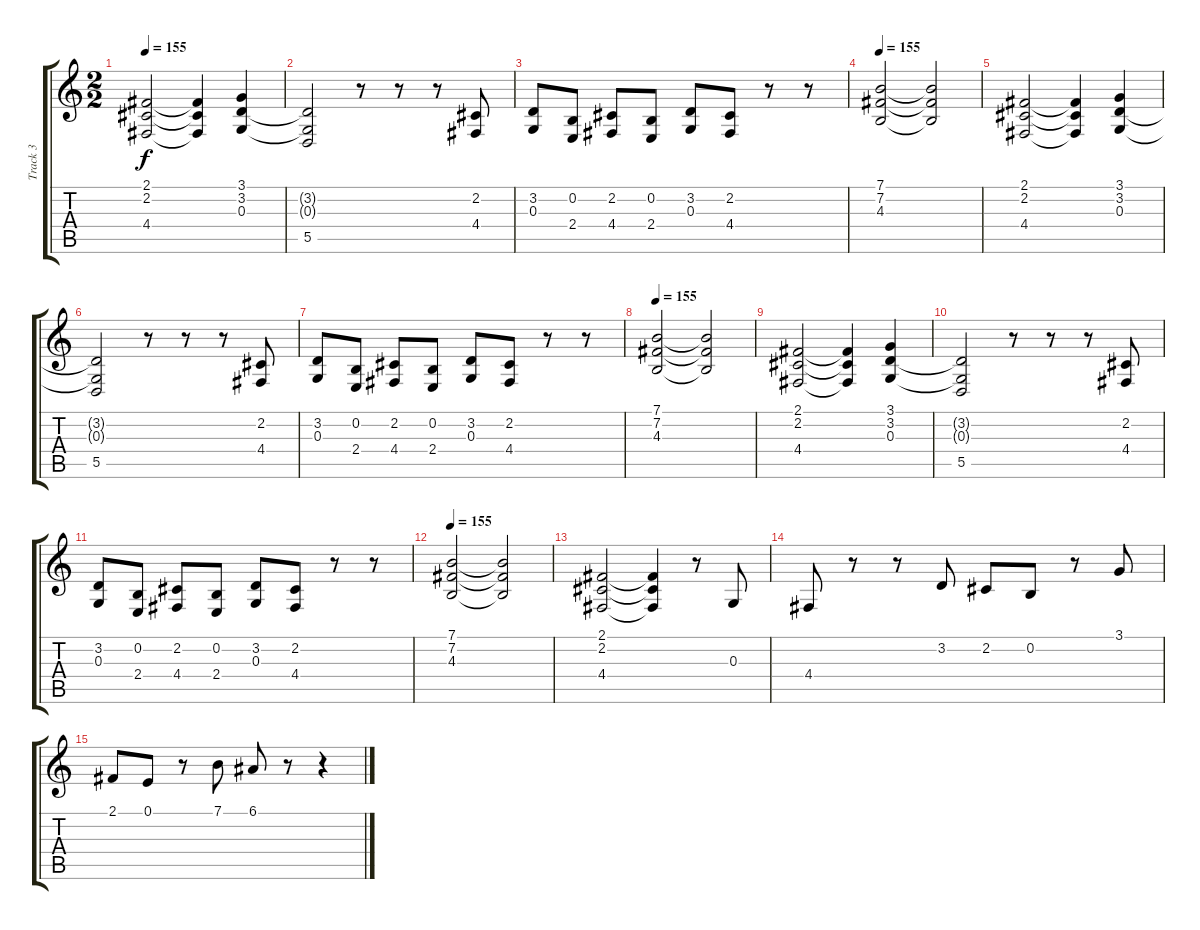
\track ("Track 3" "Track 3") {instrument rockorgan}
\staff {score tabs}
\tuning (E4 B3 G3 D3 A2 E2) {hide}
\ts (2 2)
\tempo 155
\clef g2
\ks c
(2.1 2.2 4.4).2{dy f} (2.1{t} 2.2{t} 4.4{t}).4 (3.1 3.2 0.3).4 |
(3.2{t} 0.3{t} 5.5).2 r.8 r.8 r.8 (2.2 4.4).8 |
(3.2 0.3).8 (0.2 2.4).8 (2.2 4.4).8 (0.2 2.4).8 (3.2 0.3).8 (2.2 4.4).8 r.8 r.8 |
\tempo 155
(7.1 7.2 4.3).2 (7.1{t} 7.2{t} 4.3{t}).2 |
(2.1 2.2 4.4).2 (2.1{t} 2.2{t} 4.4{t}).4 (3.1 3.2 0.3).4 |
(3.2{t} 0.3{t} 5.5).2 r.8 r.8 r.8 (2.2 4.4).8 |
(3.2 0.3).8 (0.2 2.4).8 (2.2 4.4).8 (0.2 2.4).8 (3.2 0.3).8 (2.2 4.4).8 r.8 r.8 |
\tempo 155
(7.1 7.2 4.3).2 (7.1{t} 7.2{t} 4.3{t}).2 |
(2.1 2.2 4.4).2 (2.1{t} 2.2{t} 4.4{t}).4 (3.1 3.2 0.3).4 |
(3.2{t} 0.3{t} 5.5).2 r.8 r.8 r.8 (2.2 4.4).8 |
(3.2 0.3).8 (0.2 2.4).8 (2.2 4.4).8 (0.2 2.4).8 (3.2 0.3).8 (2.2 4.4).8 r.8 r.8 |
\tempo 155
(7.1 7.2 4.3).2 (7.1{t} 7.2{t} 4.3{t}).2 |
(2.1 2.2 4.4).2 (2.1{t} 2.2{t} 4.4{t}).4 r.8 0.3.8 |
4.4.8 r.8 r.8 3.2.8 2.2.8 0.2.8 r.8 3.1.8 |
2.1.8 0.1.8 r.8 7.1.8 6.1.8 r.8 r.4
